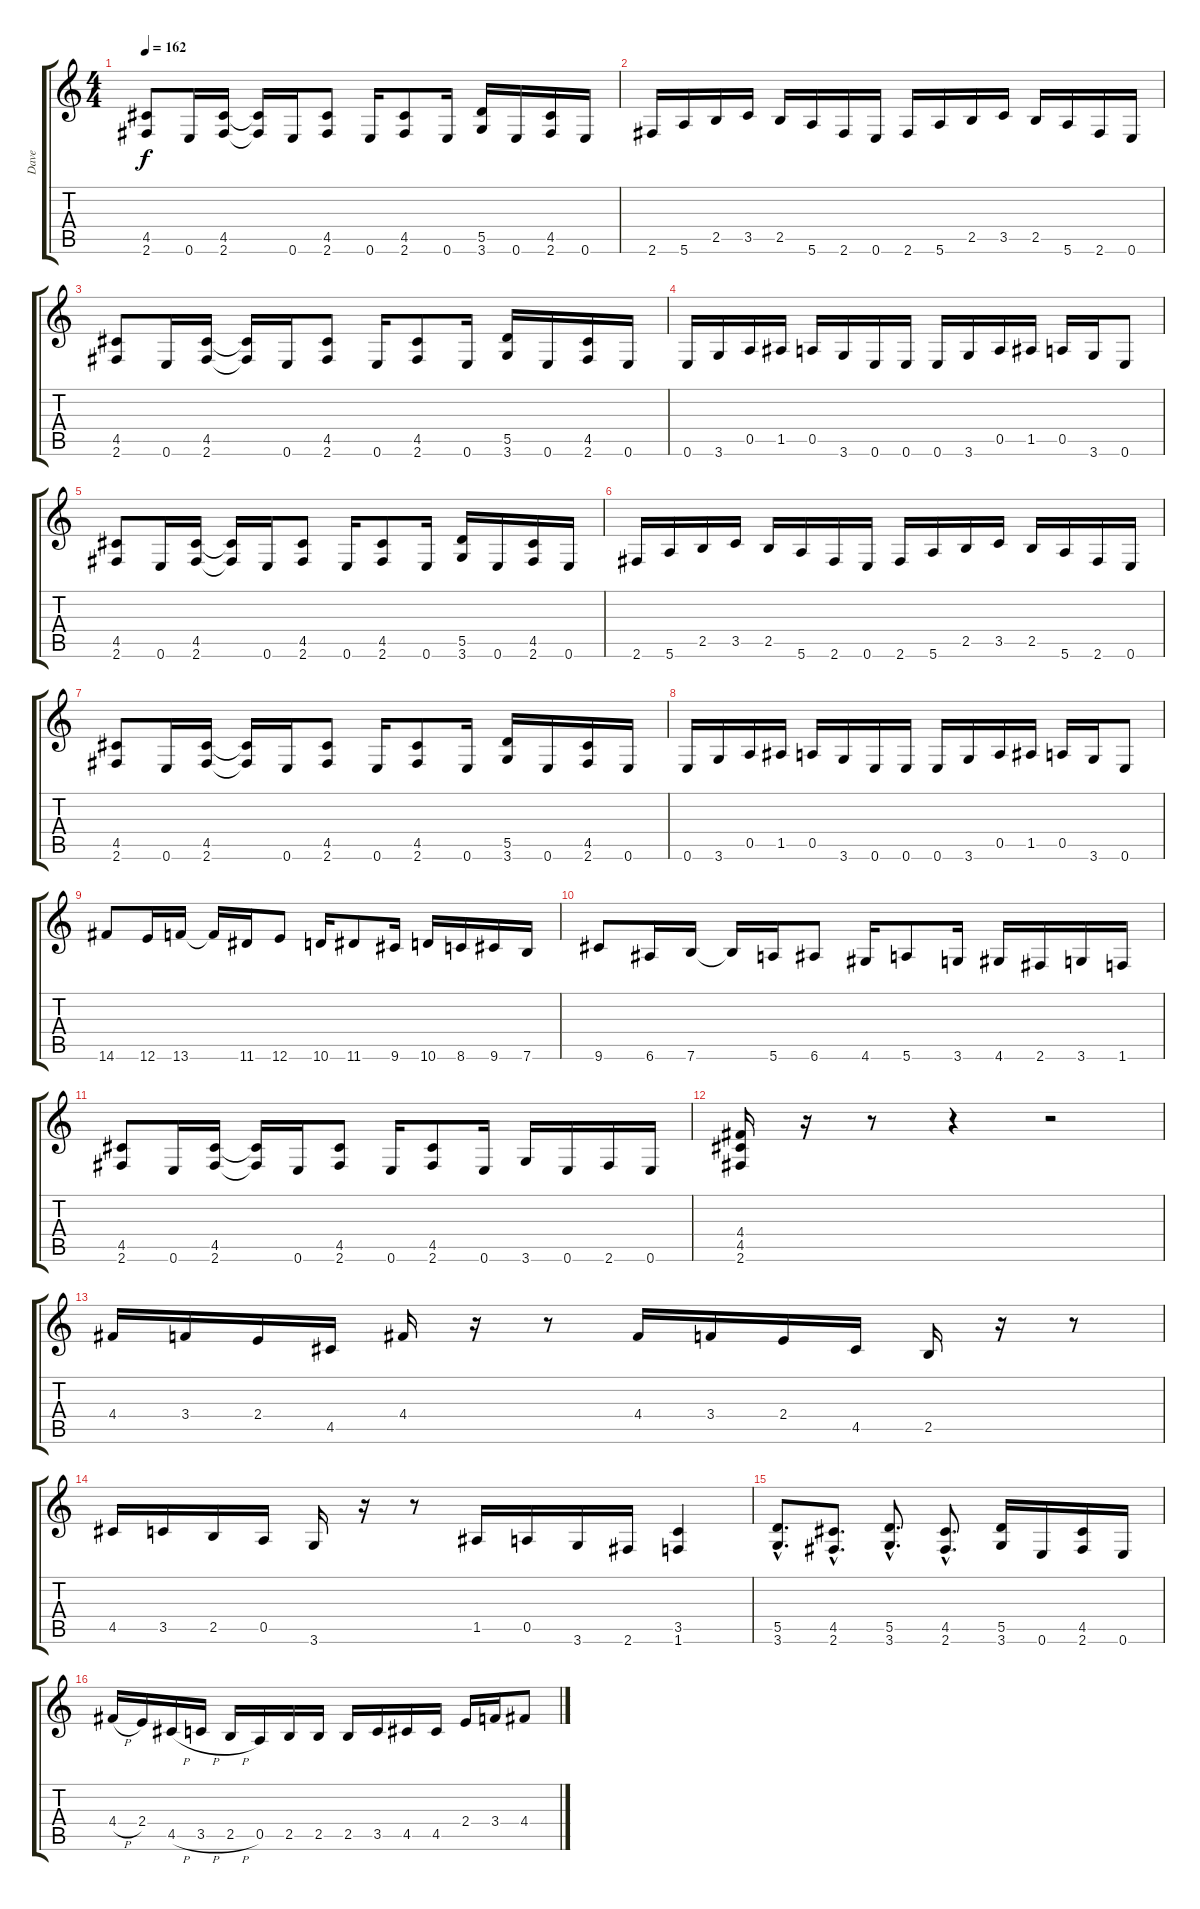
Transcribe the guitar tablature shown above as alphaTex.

\track ("Dave" "Dave") {instrument distortionguitar}
\staff {score tabs}
\tuning (E4 B3 G3 D3 A2 E2) {hide}
\ts (4 4)
\tempo 162
\clef g2
\ks c
(4.5 2.6).8{dy f} 0.6.16 (4.5 2.6).16 (4.5{t} 2.6{t}).16 0.6.16 (4.5 2.6).8 0.6.16 (4.5 2.6).8 0.6.16 (5.5 3.6).16 0.6.16 (4.5 2.6).16 0.6.16 |
2.6.16 5.6.16 2.5.16 3.5.16 2.5.16 5.6.16 2.6.16 0.6.16 2.6.16 5.6.16 2.5.16 3.5.16 2.5.16 5.6.16 2.6.16 0.6.16 |
(4.5 2.6).8 0.6.16 (4.5 2.6).16 (4.5{t} 2.6{t}).16 0.6.16 (4.5 2.6).8 0.6.16 (4.5 2.6).8 0.6.16 (5.5 3.6).16 0.6.16 (4.5 2.6).16 0.6.16 |
0.6.16 3.6.16 0.5.16 1.5.16 0.5.16 3.6.16 0.6.16 0.6.16 0.6.16 3.6.16 0.5.16 1.5.16 0.5.16 3.6.16 0.6.8 |
(4.5 2.6).8 0.6.16 (4.5 2.6).16 (4.5{t} 2.6{t}).16 0.6.16 (4.5 2.6).8 0.6.16 (4.5 2.6).8 0.6.16 (5.5 3.6).16 0.6.16 (4.5 2.6).16 0.6.16 |
2.6.16 5.6.16 2.5.16 3.5.16 2.5.16 5.6.16 2.6.16 0.6.16 2.6.16 5.6.16 2.5.16 3.5.16 2.5.16 5.6.16 2.6.16 0.6.16 |
(4.5 2.6).8 0.6.16 (4.5 2.6).16 (4.5{t} 2.6{t}).16 0.6.16 (4.5 2.6).8 0.6.16 (4.5 2.6).8 0.6.16 (5.5 3.6).16 0.6.16 (4.5 2.6).16 0.6.16 |
0.6.16 3.6.16 0.5.16 1.5.16 0.5.16 3.6.16 0.6.16 0.6.16 0.6.16 3.6.16 0.5.16 1.5.16 0.5.16 3.6.16 0.6.8 |
14.6.8 12.6.16 13.6.16 13.6{t}.16 11.6.16 12.6.8 10.6.16 11.6.8 9.6.16 10.6.16 8.6.16 9.6.16 7.6.16 |
9.6.8 6.6.16 7.6.16 7.6{t}.16 5.6.16 6.6.8 4.6.16 5.6.8 3.6.16 4.6.16 2.6.16 3.6.16 1.6.16 |
(4.5 2.6).8 0.6.16 (4.5 2.6).16 (4.5{t} 2.6{t}).16 0.6.16 (4.5 2.6).8 0.6.16 (4.5 2.6).8 0.6.16 3.6.16 0.6.16 2.6.16 0.6.16 |
(4.4 4.5 2.6).16 r.16 r.8 r.4 r.2 |
4.4.16 3.4.16 2.4.16 4.5.16 4.4.16 r.16 r.8 4.4.16 3.4.16 2.4.16 4.5.16 2.5.16 r.16 r.8 |
4.5.16 3.5.16 2.5.16 0.5.16 3.6.16 r.16 r.8 1.5.16 0.5.16 3.6.16 2.6.16 (3.5 1.6).4 |
(5.5{hac} 3.6{hac}).8{d} (4.5{hac} 2.6{hac}).8{d} (5.5{hac} 3.6{hac}).8{d} (4.5{hac} 2.6{hac}).8{d} (5.5 3.6).16 0.6.16 (4.5 2.6).16 0.6.16 |
4.4{h}.16 2.4.16 4.5{h}.16 3.5{h}.16 2.5{h}.16 0.5.16 2.5.16 2.5.16 2.5.16 3.5.16 4.5.16 4.5.16 2.4.16 3.4.16 4.4.8
